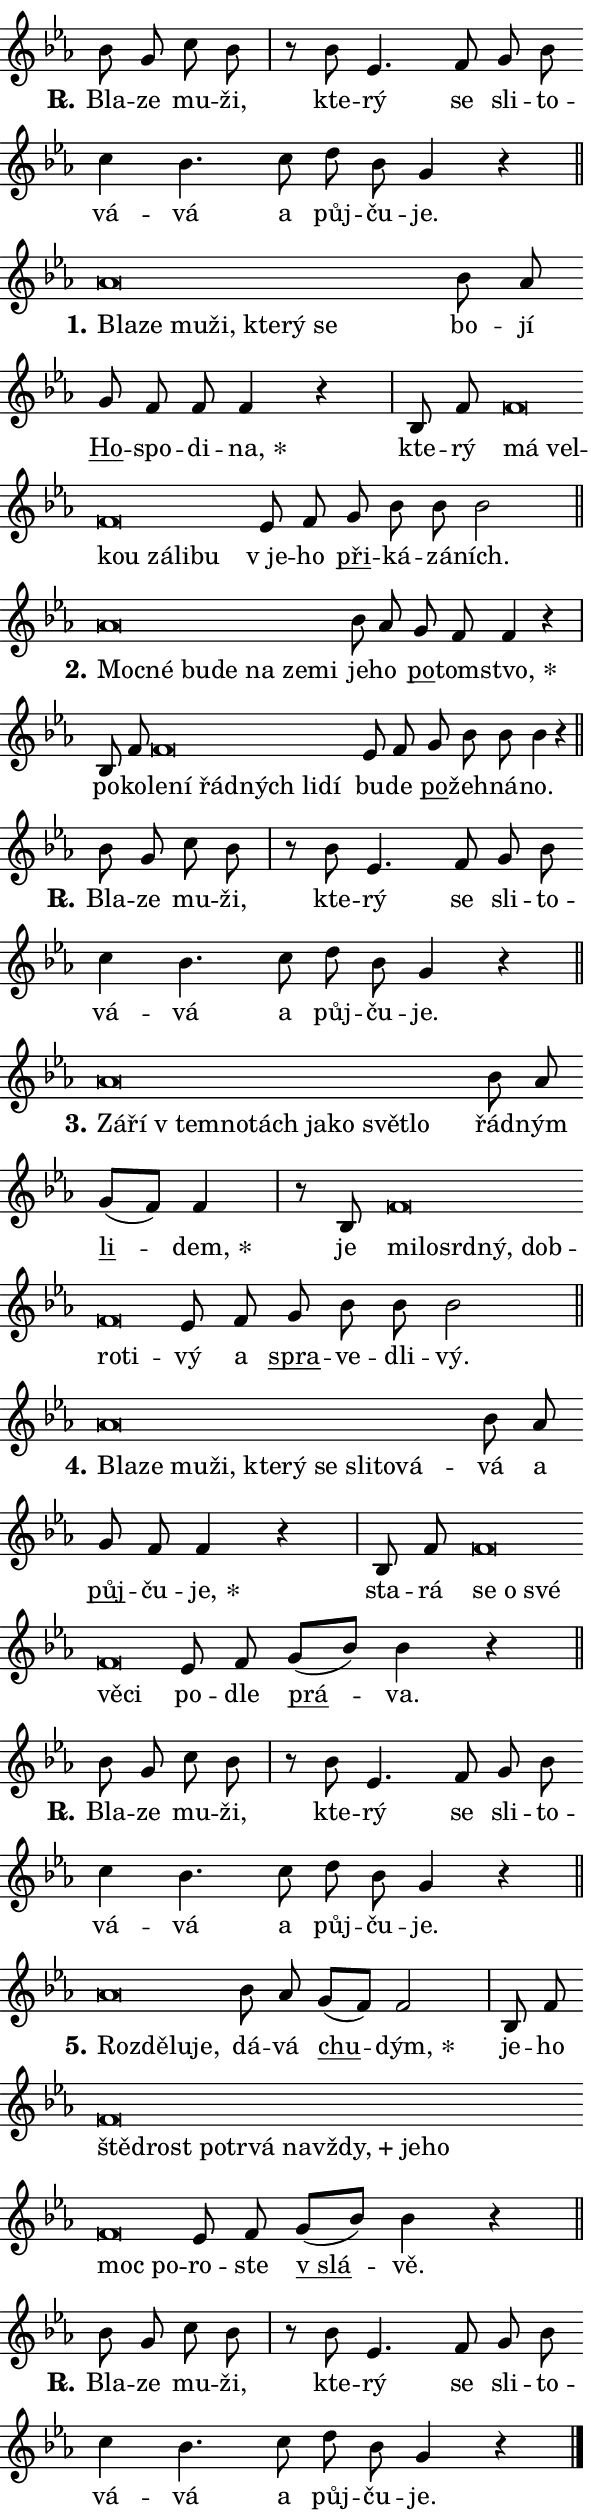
\version "2.24.0"
\header { tagline = "" }
\paper {
  indent = 0\cm
  top-margin = 0\cm
  right-margin = 0.13\cm % to fit lyric hyphens
  bottom-margin = 0\cm
  left-margin = 0\cm
  paper-width = 10\cm
  page-breaking = #ly:one-page-breaking
  system-system-spacing.basic-distance = #11
  score-system-spacing.basic-distance = #11
  ragged-last = ##f
}


%% Author: Thomas Morley
%% https://lists.gnu.org/archive/html/lilypond-user/2020-05/msg00002.html
#(define (line-position grob)
"Returns position of @var[grob} in current system:
   @code{'start}, if at first time-step
   @code{'end}, if at last time-step
   @code{'middle} otherwise
"
  (let* ((col (ly:item-get-column grob))
         (ln (ly:grob-object col 'left-neighbor))
         (rn (ly:grob-object col 'right-neighbor))
         (col-to-check-left (if (ly:grob? ln) ln col))
         (col-to-check-right (if (ly:grob? rn) rn col))
         (break-dir-left
           (and
             (ly:grob-property col-to-check-left 'non-musical #f)
             (ly:item-break-dir col-to-check-left)))
         (break-dir-right
           (and
             (ly:grob-property col-to-check-right 'non-musical #f)
             (ly:item-break-dir col-to-check-right))))
        (cond ((eqv? 1 break-dir-left) 'start)
              ((eqv? -1 break-dir-right) 'end)
              (else 'middle))))

#(define (tranparent-at-line-position vctor)
  (lambda (grob)
  "Relying on @code{line-position} select the relevant enry from @var{vctor}.
Used to determine transparency,"
    (case (line-position grob)
      ((end) (not (vector-ref vctor 0)))
      ((middle) (not (vector-ref vctor 1)))
      ((start) (not (vector-ref vctor 2))))))

noteHeadBreakVisibility =
#(define-music-function (break-visibility)(vector?)
"Makes @code{NoteHead}s transparent relying on @var{break-visibility}"
#{
  \override NoteHead.transparent =
    #(tranparent-at-line-position break-visibility)
#})

#(define delete-ledgers-for-transparent-note-heads
  (lambda (grob)
    "Reads whether a @code{NoteHead} is transparent.
If so this @code{NoteHead} is removed from @code{'note-heads} from
@var{grob}, which is supposed to be @code{LedgerLineSpanner}.
As a result ledgers are not printed for this @code{NoteHead}"
    (let* ((nhds-array (ly:grob-object grob 'note-heads))
           (nhds-list
             (if (ly:grob-array? nhds-array)
                 (ly:grob-array->list nhds-array)
                 '()))
           ;; Relies on the transparent-property being done before
           ;; Staff.LedgerLineSpanner.after-line-breaking is executed.
           ;; This is fragile ...
           (to-keep
             (remove
               (lambda (nhd)
                 (ly:grob-property nhd 'transparent #f))
               nhds-list)))
      ;; TODO find a better method to iterate over grob-arrays, similiar
      ;; to filter/remove etc for lists
      ;; For now rebuilt from scratch
      (set! (ly:grob-object grob 'note-heads)  '())
      (for-each
        (lambda (nhd)
          (ly:pointer-group-interface::add-grob grob 'note-heads nhd))
        to-keep))))

squashNotes = {
  \override NoteHead.X-extent = #'(-0.2 . 0.2)
  \override NoteHead.Y-extent = #'(-0.75 . 0)
  \override NoteHead.stencil =
    #(lambda (grob)
       (let ((pos (ly:grob-property grob 'staff-position)))
         (begin
           (if (< pos -7) (display "ERROR: Lower brevis then expected\n") (display ""))
           (if (<= pos -6) ly:text-interface::print ly:note-head::print))))
}
unSquashNotes = {
  \revert NoteHead.X-extent
  \revert NoteHead.Y-extent
  \revert NoteHead.stencil
}

hideNotes = \noteHeadBreakVisibility #begin-of-line-visible
unHideNotes = \noteHeadBreakVisibility #all-visible

% work-around for resetting accidentals
% https://lilypond.org/doc/v2.23/Documentation/notation/displaying-rhythms#unmetered-music
cadenzaMeasure = {
  \cadenzaOff
  \partial 1024 s1024
  \cadenzaOn
}

#(define-markup-command (accent layout props text) (markup?)
  "Underline accented syllable"
  (interpret-markup layout props
    #{\markup \override #'(offset . 4.3) \underline { #text }#}))

responsum = \markup \concat {
  "R" \hspace #-1.05 \path #0.1 #'((moveto 0 0.07) (lineto 0.9 0.8)) \hspace #0.05 "."
}

spaceSize = #0.6828661417322834 % exact space size for TeX Gyre Schola

\layout {
  \context {
    \Staff
    \remove "Time_signature_engraver"
    \override LedgerLineSpanner.after-line-breaking = #delete-ledgers-for-transparent-note-heads
  }
  \context {
    \Lyrics {
      \override LyricSpace.minimum-distance = \spaceSize
      \override LyricText.font-name = #"TeX Gyre Schola"
      \override LyricText.font-size = 1
      \override StanzaNumber.font-name = #"TeX Gyre Schola Bold"
      \override StanzaNumber.font-size = 1
    }
  }
  \context {
    \Score 
    \override NoteHead.text =
      #(lambda (grob) 
        (let ((pos (ly:grob-property grob 'staff-position)))
          #{\markup {
            \combine
              \halign #-0.55 \raise #(if (= pos -6) 0 0.5) \override #'(thickness . 2) \draw-line #'(3.2 . 0)
              \musicglyph "noteheads.sM1"
          }#}))
  }
}

% magnetic-lyrics.ily
%
%   written by
%     Jean Abou Samra <jean@abou-samra.fr>
%     Werner Lemberg <wl@gnu.org>
%
%   adapted by
%     Jiri Hon <jiri.hon@gmail.com>
%
% Version 2022-Apr-15

% https://www.mail-archive.com/lilypond-user@gnu.org/msg149350.html

#(define (Left_hyphen_pointer_engraver context)
   "Collect syllable-hyphen-syllable occurrences in lyrics and store
them in properties.  This engraver only looks to the left.  For
example, if the lyrics input is @code{foo -- bar}, it does the
following.

@itemize @bullet
@item
Set the @code{text} property of the @code{LyricHyphen} grob between
@q{foo} and @q{bar} to @code{foo}.

@item
Set the @code{left-hyphen} property of the @code{LyricText} grob with
text @q{foo} to the @code{LyricHyphen} grob between @q{foo} and
@q{bar}.
@end itemize

Use this auxiliary engraver in combination with the
@code{lyric-@/text::@/apply-@/magnetic-@/offset!} hook."
   (let ((hyphen #f)
         (text #f))
     (make-engraver
      (acknowledgers
       ((lyric-syllable-interface engraver grob source-engraver)
        (set! text grob)))
      (end-acknowledgers
       ((lyric-hyphen-interface engraver grob source-engraver)
        ;(when (not (grob::has-interface grob 'lyric-space-interface))
          (set! hyphen grob)));)
      ((stop-translation-timestep engraver)
       (when (and text hyphen)
         (ly:grob-set-object! text 'left-hyphen hyphen))
       (set! text #f)
       (set! hyphen #f)))))

#(define (lyric-text::apply-magnetic-offset! grob)
   "If the space between two syllables is less than the value in
property @code{LyricText@/.details@/.squash-threshold}, move the right
syllable to the left so that it gets concatenated with the left
syllable.

Use this function as a hook for
@code{LyricText@/.after-@/line-@/breaking} if the
@code{Left_@/hyphen_@/pointer_@/engraver} is active."
   (let ((hyphen (ly:grob-object grob 'left-hyphen #f)))
     (when hyphen
       (let ((left-text (ly:spanner-bound hyphen LEFT)))
         (when (grob::has-interface left-text 'lyric-syllable-interface)
           (let* ((common (ly:grob-common-refpoint grob left-text X))
                  (this-x-ext (ly:grob-extent grob common X))
                  (left-x-ext
                   (begin
                     ;; Trigger magnetism for left-text.
                     (ly:grob-property left-text 'after-line-breaking)
                     (ly:grob-extent left-text common X)))
                  ;; `delta` is the gap width between two syllables.
                  (delta (- (interval-start this-x-ext)
                            (interval-end left-x-ext)))
                  (details (ly:grob-property grob 'details))
                  (threshold (assoc-get 'squash-threshold details 0.2)))
             (when (< delta threshold)
               (let* (;; We have to manipulate the input text so that
                      ;; ligatures crossing syllable boundaries are not
                      ;; disabled.  For languages based on the Latin
                      ;; script this is essentially a beautification.
                      ;; However, for non-Western scripts it can be a
                      ;; necessity.
                      (lt (ly:grob-property left-text 'text))
                      (rt (ly:grob-property grob 'text))
                      (is-space (grob::has-interface hyphen 'lyric-space-interface))
                      (space (if is-space " " ""))
                      (extra-delta (if is-space spaceSize 0))
                      ;; Append new syllable.
                      (ltrt-space (if (and (string? lt) (string? rt))
                                (string-append lt space rt)
                                (make-concat-markup (list lt space rt))))
                      ;; Right-align `ltrt` to the right side.
                      (ltrt-space-markup (grob-interpret-markup
                               grob
                               (make-translate-markup
                                (cons (interval-length this-x-ext) 0)
                                (make-right-align-markup ltrt-space)))))
                 (begin
                   ;; Don't print `left-text`.
                   (ly:grob-set-property! left-text 'stencil #f)
                   ;; Set text and stencil (which holds all collected
                   ;; syllables so far) and shift it to the left.
                   (ly:grob-set-property! grob 'text ltrt-space)
                   (ly:grob-set-property! grob 'stencil ltrt-space-markup)
                   (ly:grob-translate-axis! grob (- (- delta extra-delta)) X))))))))))


#(define (lyric-hyphen::displace-bounds-first grob)
   ;; Make very sure this callback isn't triggered too early.
   (let ((left (ly:spanner-bound grob LEFT))
         (right (ly:spanner-bound grob RIGHT)))
     (ly:grob-property left 'after-line-breaking)
     (ly:grob-property right 'after-line-breaking)
     (ly:lyric-hyphen::print grob)))

squashThreshold = #0.4

\layout {
  \context {
    \Lyrics
    \consists #Left_hyphen_pointer_engraver
    \override LyricText.after-line-breaking =
      #lyric-text::apply-magnetic-offset!
    \override LyricHyphen.stencil = #lyric-hyphen::displace-bounds-first
    \override LyricText.details.squash-threshold = \squashThreshold
    \override LyricHyphen.minimum-distance = 0
    \override LyricHyphen.minimum-length = \squashThreshold
  }
}

squashText = \override LyricText.details.squash-threshold = 9999
unSquashText = \override LyricText.details.squash-threshold = \squashThreshold

leftText = \override LyricText.self-alignment-X = #LEFT
unLeftText = \revert LyricText.self-alignment-X

starOffset = #(lambda (grob) 
                (let ((x_offset (ly:self-alignment-interface::aligned-on-x-parent grob)))
                  (if (= x_offset 0) 0 (+ x_offset 1.2))))

star = #(define-music-function (syllable)(string?)
"Append star separator at the end of a syllable"
#{
  \once \override LyricText.X-offset = #starOffset
  \lyricmode { \markup {
    #syllable
    \override #'((font-name . "TeX Gyre Schola Bold")) \hspace #0.2 \lower #0.65 \larger "*"
  } }
#})

starAccent = #(define-music-function (syllable)(string?)
"Append star separator at the end of a syllable and make accent"
#{
  \once \override LyricText.X-offset = #starOffset
  \lyricmode { \markup {
    \accent #syllable
    \override #'((font-name . "TeX Gyre Schola Bold")) \hspace #0.2 \lower #0.65 \larger "*"
  } }
#})

breath = #(define-music-function (syllable)(string?)
"Append breathing indicator at the end of a syllable"
#{
  \lyricmode { \markup { #syllable "+" } }
#})

optionalBreath = #(define-music-function (syllable)(string?)
"Append optional breathing indicator at the end of a syllable"
#{
  \lyricmode { \markup { #syllable "(+)" } }
#})


\score {
    <<
        \new Voice = "melody" { \cadenzaOn \key es \major \relative { bes'8 g c bes \cadenzaMeasure \bar "|" r bes es,4. f8 \bar "" g bes \bar "" c4 bes4. c8 \bar "" d bes g4 r \cadenzaMeasure \bar "||" \break } }
        \new Lyrics \lyricsto "melody" { \lyricmode { \set stanza = \responsum
Bla -- ze mu -- ži, kte -- rý se sli -- to -- vá -- vá a půj -- ču -- je. } }
    >>
    \layout {}
}

\score {
    <<
        \new Voice = "melody" { \cadenzaOn \key es \major \relative { \squashNotes as'\breve*1/16 \hideNotes \breve*1/16 \bar "" \breve*1/16 \bar "" \breve*1/16 \bar "" \breve*1/16 \bar "" \breve*1/16 \breve*1/16 \bar "" \unHideNotes \unSquashNotes bes8 as \bar "" g f f f4 r \cadenzaMeasure \bar "|" bes,8 f' \bar "" \squashNotes f\breve*1/16 \hideNotes \breve*1/16 \bar "" \breve*1/16 \bar "" \breve*1/16 \bar "" \breve*1/16 \breve*1/16 \bar "" \unHideNotes \unSquashNotes es8 f \bar "" g bes bes bes2 \cadenzaMeasure \bar "||" \break } }
        \new Lyrics \lyricsto "melody" { \lyricmode { \set stanza = "1."
\leftText Bla -- \squashText ze mu -- ži, kte -- rý se \unLeftText \unSquashText bo -- jí \markup \accent Ho -- spo -- di -- \star na, kte -- rý \leftText má \squashText vel -- kou zá -- li -- bu \unLeftText \unSquashText "v je" -- ho \markup \accent při -- ká -- zá -- ních. } }
    >>
    \layout {}
}

\score {
    <<
        \new Voice = "melody" { \cadenzaOn \key es \major \relative { \squashNotes as'\breve*1/16 \hideNotes \breve*1/16 \bar "" \breve*1/16 \bar "" \breve*1/16 \bar "" \breve*1/16 \bar "" \breve*1/16 \breve*1/16 \bar "" \unHideNotes \unSquashNotes bes8 as \bar "" g f f4 r \cadenzaMeasure \bar "|" bes,8 f' \bar "" \squashNotes f\breve*1/16 \hideNotes \breve*1/16 \bar "" \breve*1/16 \bar "" \breve*1/16 \bar "" \breve*1/16 \breve*1/16 \bar "" \unHideNotes \unSquashNotes es8 f \bar "" g bes bes bes4 r \cadenzaMeasure \bar "||" \break } }
        \new Lyrics \lyricsto "melody" { \lyricmode { \set stanza = "2."
\leftText Moc -- \squashText né bu -- de na ze -- mi \unLeftText \unSquashText je -- ho \markup \accent po -- tom -- \star stvo, po -- ko -- \leftText le -- \squashText ní řád -- ných li -- dí \unLeftText \unSquashText bu -- de \markup \accent po -- žeh -- ná -- no. } }
    >>
    \layout {}
}

\score {
    <<
        \new Voice = "melody" { \cadenzaOn \key es \major \relative { bes'8 g c bes \cadenzaMeasure \bar "|" r bes es,4. f8 \bar "" g bes \bar "" c4 bes4. c8 \bar "" d bes g4 r \cadenzaMeasure \bar "||" \break } }
        \new Lyrics \lyricsto "melody" { \lyricmode { \set stanza = \responsum
Bla -- ze mu -- ži, kte -- rý se sli -- to -- vá -- vá a půj -- ču -- je. } }
    >>
    \layout {}
}

\score {
    <<
        \new Voice = "melody" { \cadenzaOn \key es \major \relative { \squashNotes as'\breve*1/16 \hideNotes \breve*1/16 \bar "" \breve*1/16 \bar "" \breve*1/16 \bar "" \breve*1/16 \bar "" \breve*1/16 \bar "" \breve*1/16 \bar "" \breve*1/16 \breve*1/16 \bar "" \unHideNotes \unSquashNotes bes8 as \bar "" g[( f)] f4 \cadenzaMeasure \bar "|" r8 bes,8 \squashNotes f'\breve*1/16 \hideNotes \breve*1/16 \bar "" \breve*1/16 \bar "" \breve*1/16 \bar "" \breve*1/16 \bar "" \breve*1/16 \breve*1/16 \bar "" \unHideNotes \unSquashNotes es8 f \bar "" g bes bes bes2 \cadenzaMeasure \bar "||" \break } }
        \new Lyrics \lyricsto "melody" { \lyricmode { \set stanza = "3."
\leftText Zá -- \squashText ří "v tem" -- no -- tách ja -- ko svět -- lo \unLeftText \unSquashText řád -- ným \markup \accent li -- \star dem, je \leftText mi -- \squashText lo -- srd -- ný, dob -- ro -- ti -- \unLeftText \unSquashText vý a \markup \accent spra -- ve -- dli -- vý. } }
    >>
    \layout {}
}

\score {
    <<
        \new Voice = "melody" { \cadenzaOn \key es \major \relative { \squashNotes as'\breve*1/16 \hideNotes \breve*1/16 \bar "" \breve*1/16 \bar "" \breve*1/16 \bar "" \breve*1/16 \bar "" \breve*1/16 \bar "" \breve*1/16 \bar "" \breve*1/16 \bar "" \breve*1/16 \breve*1/16 \bar "" \unHideNotes \unSquashNotes bes8 as \bar "" g f f4 r \cadenzaMeasure \bar "|" bes,8 f' \bar "" \squashNotes f\breve*1/16 \hideNotes \breve*1/16 \bar "" \breve*1/16 \bar "" \breve*1/16 \breve*1/16 \bar "" \unHideNotes \unSquashNotes es8 f \bar "" g[( bes)] bes4 r \cadenzaMeasure \bar "||" \break } }
        \new Lyrics \lyricsto "melody" { \lyricmode { \set stanza = "4."
\leftText Bla -- \squashText ze mu -- ži, kte -- rý se sli -- to -- vá -- \unLeftText \unSquashText vá a \markup \accent půj -- ču -- \star je, sta -- rá \leftText se \squashText o své vě -- ci \unLeftText \unSquashText po -- dle \markup \accent prá -- va. } }
    >>
    \layout {}
}

\score {
    <<
        \new Voice = "melody" { \cadenzaOn \key es \major \relative { bes'8 g c bes \cadenzaMeasure \bar "|" r bes es,4. f8 \bar "" g bes \bar "" c4 bes4. c8 \bar "" d bes g4 r \cadenzaMeasure \bar "||" \break } }
        \new Lyrics \lyricsto "melody" { \lyricmode { \set stanza = \responsum
Bla -- ze mu -- ži, kte -- rý se sli -- to -- vá -- vá a půj -- ču -- je. } }
    >>
    \layout {}
}

\score {
    <<
        \new Voice = "melody" { \cadenzaOn \key es \major \relative { \squashNotes as'\breve*1/16 \hideNotes \breve*1/16 \bar "" \breve*1/16 \breve*1/16 \bar "" \unHideNotes \unSquashNotes bes8 as \bar "" g[( f)] f2 \cadenzaMeasure \bar "|" bes,8 f' \bar "" \squashNotes f\breve*1/16 \hideNotes \breve*1/16 \bar "" \breve*1/16 \bar "" \breve*1/16 \bar "" \breve*1/16 \bar "" \breve*1/16 \bar "" \breve*1/16 \bar "" \breve*1/16 \bar "" \breve*1/16 \bar "" \breve*1/16 \breve*1/16 \bar "" \unHideNotes \unSquashNotes es8 f \bar "" g[( bes)] bes4 r \cadenzaMeasure \bar "||" \break } }
        \new Lyrics \lyricsto "melody" { \lyricmode { \set stanza = "5."
\leftText Roz -- \squashText dě -- lu -- je, \unLeftText \unSquashText dá -- vá \markup \accent chu -- \star dým, je -- ho \leftText ště -- \squashText drost po -- tr -- vá na -- \breath "vždy," je -- ho moc po -- \unLeftText \unSquashText ro -- ste \markup \accent "v slá" -- vě. } }
    >>
    \layout {}
}

\score {
    <<
        \new Voice = "melody" { \cadenzaOn \key es \major \relative { bes'8 g c bes \cadenzaMeasure \bar "|" r bes es,4. f8 \bar "" g bes \bar "" c4 bes4. c8 \bar "" d bes g4 r \cadenzaMeasure \bar "||" \break } \bar "|." }
        \new Lyrics \lyricsto "melody" { \lyricmode { \set stanza = \responsum
Bla -- ze mu -- ži, kte -- rý se sli -- to -- vá -- vá a půj -- ču -- je. } }
    >>
    \layout {}
}
